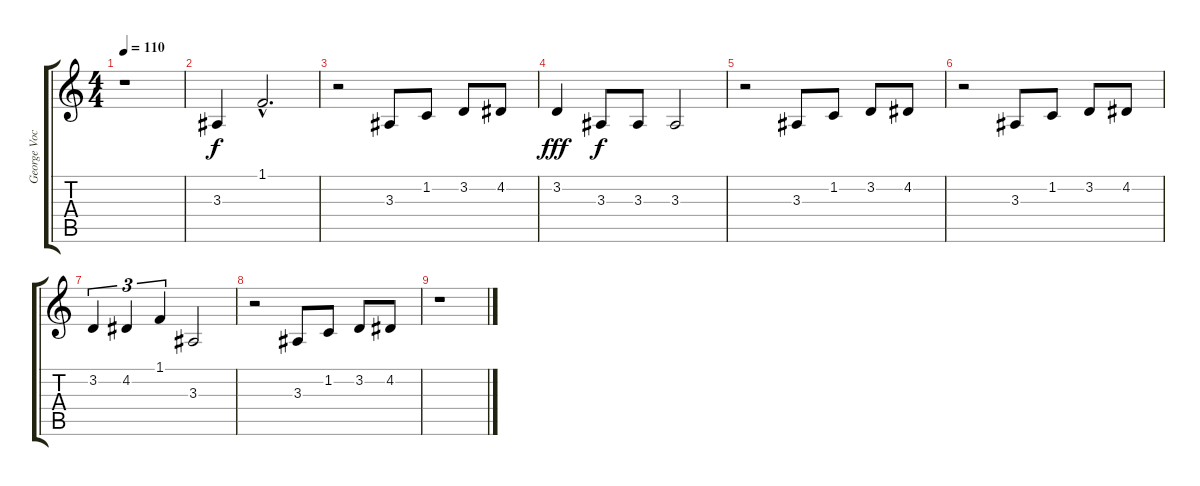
\track ("George Vocal" "George Voc") {instrument altosax}
\staff {score tabs}
\tuning (E4 B3 G3 D3 A2 E2) {hide}
\ts (4 4)
\tempo 110
\clef g2
\ks c
r.1{dy f} |
3.3.4 1.1{hac}.2{d} |
r.2 3.3.8 1.2.8 3.2.8 4.2.8 |
3.2.4{dy fff} 3.3.8{dy f} 3.3.8 3.3.2 |
r.2 3.3.8 1.2.8 3.2.8 4.2.8 |
r.2 3.3.8 1.2.8 3.2.8 4.2.8 |
3.2.4{tu (3 2)} 4.2.4{tu (3 2)} 1.1.4{tu (3 2)} 3.3.2 |
r.2 3.3.8 1.2.8 3.2.8 4.2.8 |
r.1
